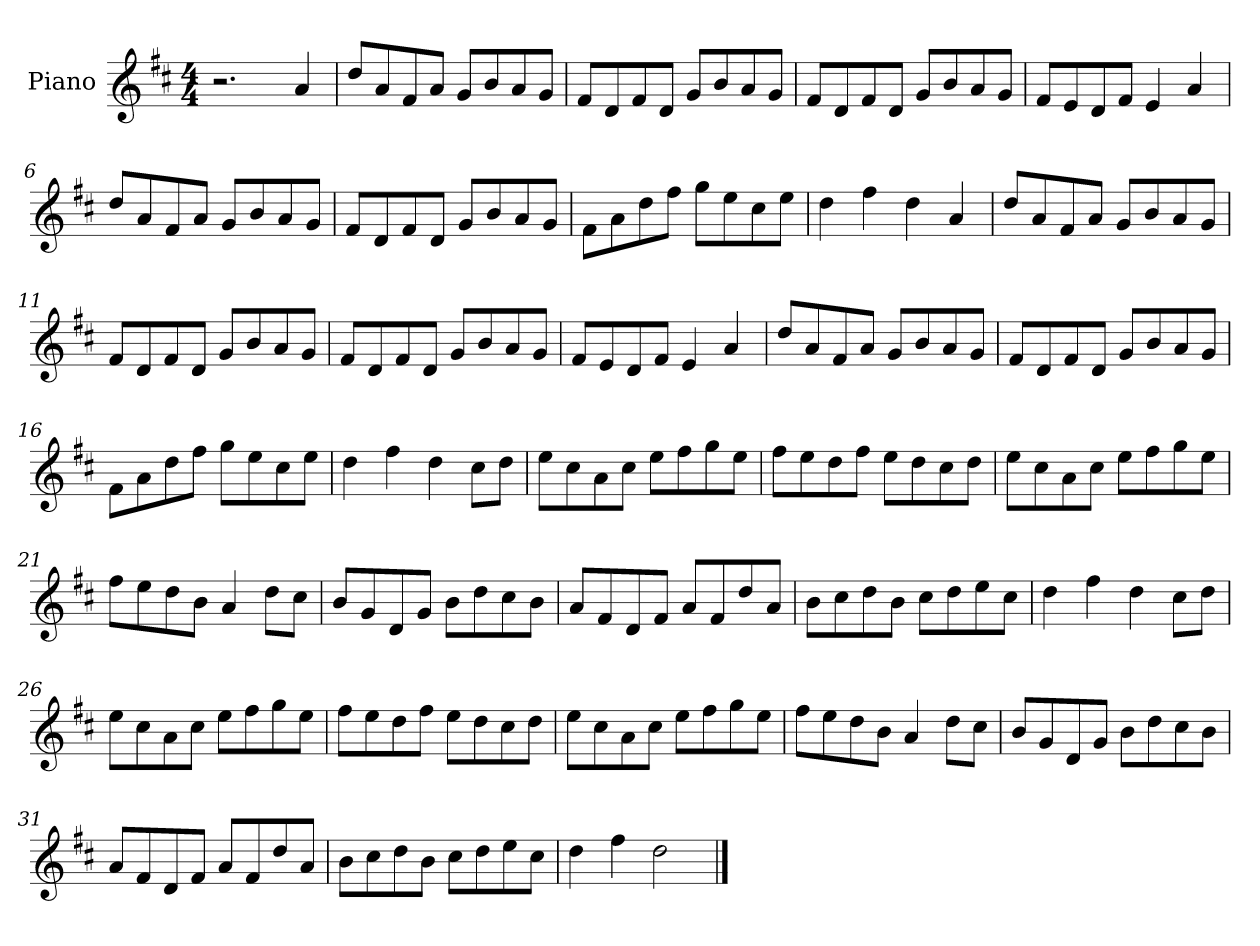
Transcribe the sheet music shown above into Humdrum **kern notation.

**kern
*part1
*staff1
*I"Piano
*I'Pno
*clefG2
*k[f#c#]
*M4/4
=1
2.r
4a/
=2
8dd/L
8a/
8f#/
8a/J
8g/L
8b/
8a/
8g/J
=3
8f#/L
8d/
8f#/
8d/J
8g/L
8b/
8a/
8g/J
=4
8f#/L
8d/
8f#/
8d/J
8g/L
8b/
8a/
8g/J
=5
8f#/L
8e/
8d/
8f#/J
4e/
4a/
=6
8dd/L
8a/
8f#/
8a/J
8g/L
8b/
8a/
8g/J
=7
8f#/L
8d/
8f#/
8d/J
8g/L
8b/
8a/
8g/J
=8
8f#\L
8a\
8dd\
8ff#\J
8gg\L
8ee\
8cc#\
8ee\J
=9
4dd\
4ff#\
4dd\
4a/
=10
8dd/L
8a/
8f#/
8a/J
8g/L
8b/
8a/
8g/J
=11
8f#/L
8d/
8f#/
8d/J
8g/L
8b/
8a/
8g/J
=12
8f#/L
8d/
8f#/
8d/J
8g/L
8b/
8a/
8g/J
=13
8f#/L
8e/
8d/
8f#/J
4e/
4a/
=14
8dd/L
8a/
8f#/
8a/J
8g/L
8b/
8a/
8g/J
=15
8f#/L
8d/
8f#/
8d/J
8g/L
8b/
8a/
8g/J
=16
8f#\L
8a\
8dd\
8ff#\J
8gg\L
8ee\
8cc#\
8ee\J
=17
4dd\
4ff#\
4dd\
8cc#\L
8dd\J
=18
8ee\L
8cc#\
8a\
8cc#\J
8ee\L
8ff#\
8gg\
8ee\J
=19
8ff#\L
8ee\
8dd\
8ff#\J
8ee\L
8dd\
8cc#\
8dd\J
=20
8ee\L
8cc#\
8a\
8cc#\J
8ee\L
8ff#\
8gg\
8ee\J
=21
8ff#\L
8ee\
8dd\
8b\J
4a/
8dd\L
8cc#\J
=22
8b/L
8g/
8d/
8g/J
8b\L
8dd\
8cc#\
8b\J
=23
8a/L
8f#/
8d/
8f#/J
8a/L
8f#/
8dd/
8a/J
=24
8b\L
8cc#\
8dd\
8b\J
8cc#\L
8dd\
8ee\
8cc#\J
=25
4dd\
4ff#\
4dd\
8cc#\L
8dd\J
=26
8ee\L
8cc#\
8a\
8cc#\J
8ee\L
8ff#\
8gg\
8ee\J
=27
8ff#\L
8ee\
8dd\
8ff#\J
8ee\L
8dd\
8cc#\
8dd\J
=28
8ee\L
8cc#\
8a\
8cc#\J
8ee\L
8ff#\
8gg\
8ee\J
=29
8ff#\L
8ee\
8dd\
8b\J
4a/
8dd\L
8cc#\J
=30
8b/L
8g/
8d/
8g/J
8b\L
8dd\
8cc#\
8b\J
=31
8a/L
8f#/
8d/
8f#/J
8a/L
8f#/
8dd/
8a/J
=32
8b\L
8cc#\
8dd\
8b\J
8cc#\L
8dd\
8ee\
8cc#\J
=33
4dd\
4ff#\
2dd\
==
*-
